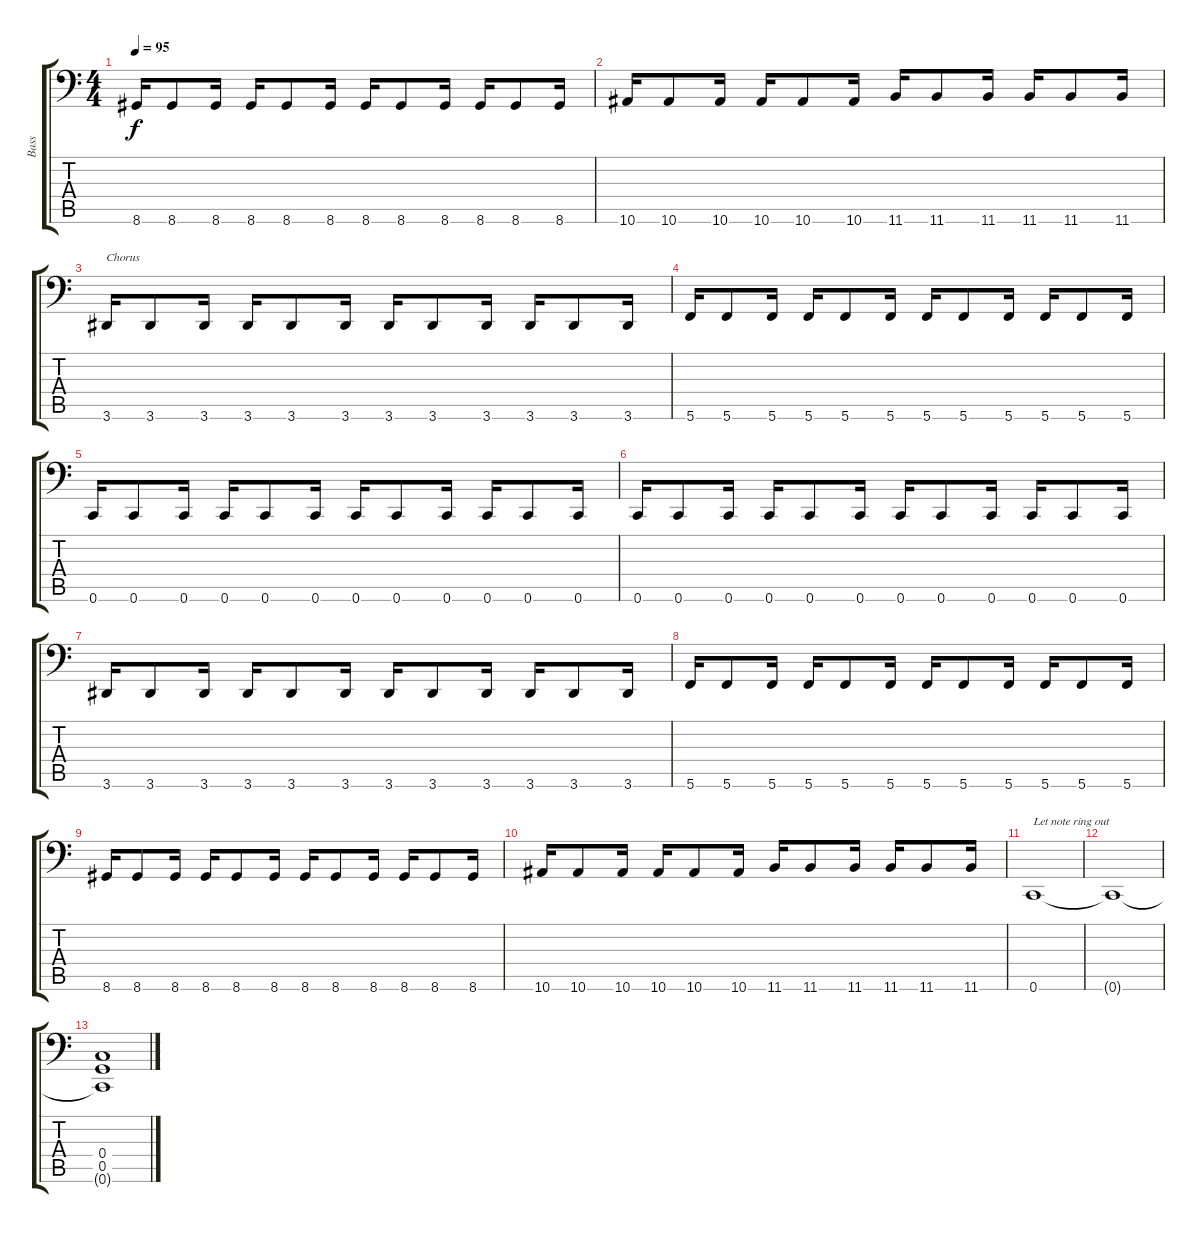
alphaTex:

\track ("Bass" "Bass") {instrument electricbasspick}
\staff {score tabs}
\tuning (D3 A2 F2 C2 G1 C1) {hide}
\ts (4 4)
\tempo 95
\clef f4
\ks c
8.6.16{dy f} 8.6.8 8.6.16 8.6.16 8.6.8 8.6.16 8.6.16 8.6.8 8.6.16 8.6.16 8.6.8 8.6.16 |
10.6.16 10.6.8 10.6.16 10.6.16 10.6.8 10.6.16 11.6.16 11.6.8 11.6.16 11.6.16 11.6.8 11.6.16 |
3.6.16{txt "Chorus"} 3.6.8 3.6.16 3.6.16 3.6.8 3.6.16 3.6.16 3.6.8 3.6.16 3.6.16 3.6.8 3.6.16 |
5.6.16 5.6.8 5.6.16 5.6.16 5.6.8 5.6.16 5.6.16 5.6.8 5.6.16 5.6.16 5.6.8 5.6.16 |
0.6.16 0.6.8 0.6.16 0.6.16 0.6.8 0.6.16 0.6.16 0.6.8 0.6.16 0.6.16 0.6.8 0.6.16 |
0.6.16 0.6.8 0.6.16 0.6.16 0.6.8 0.6.16 0.6.16 0.6.8 0.6.16 0.6.16 0.6.8 0.6.16 |
3.6.16 3.6.8 3.6.16 3.6.16 3.6.8 3.6.16 3.6.16 3.6.8 3.6.16 3.6.16 3.6.8 3.6.16 |
5.6.16 5.6.8 5.6.16 5.6.16 5.6.8 5.6.16 5.6.16 5.6.8 5.6.16 5.6.16 5.6.8 5.6.16 |
8.6.16 8.6.8 8.6.16 8.6.16 8.6.8 8.6.16 8.6.16 8.6.8 8.6.16 8.6.16 8.6.8 8.6.16 |
10.6.16 10.6.8 10.6.16 10.6.16 10.6.8 10.6.16 11.6.16 11.6.8 11.6.16 11.6.16 11.6.8 11.6.16 |
0.6.1{txt "Let note ring out"} |
0.6{t}.1 |
(0.4 0.5 0.6{t}).1
